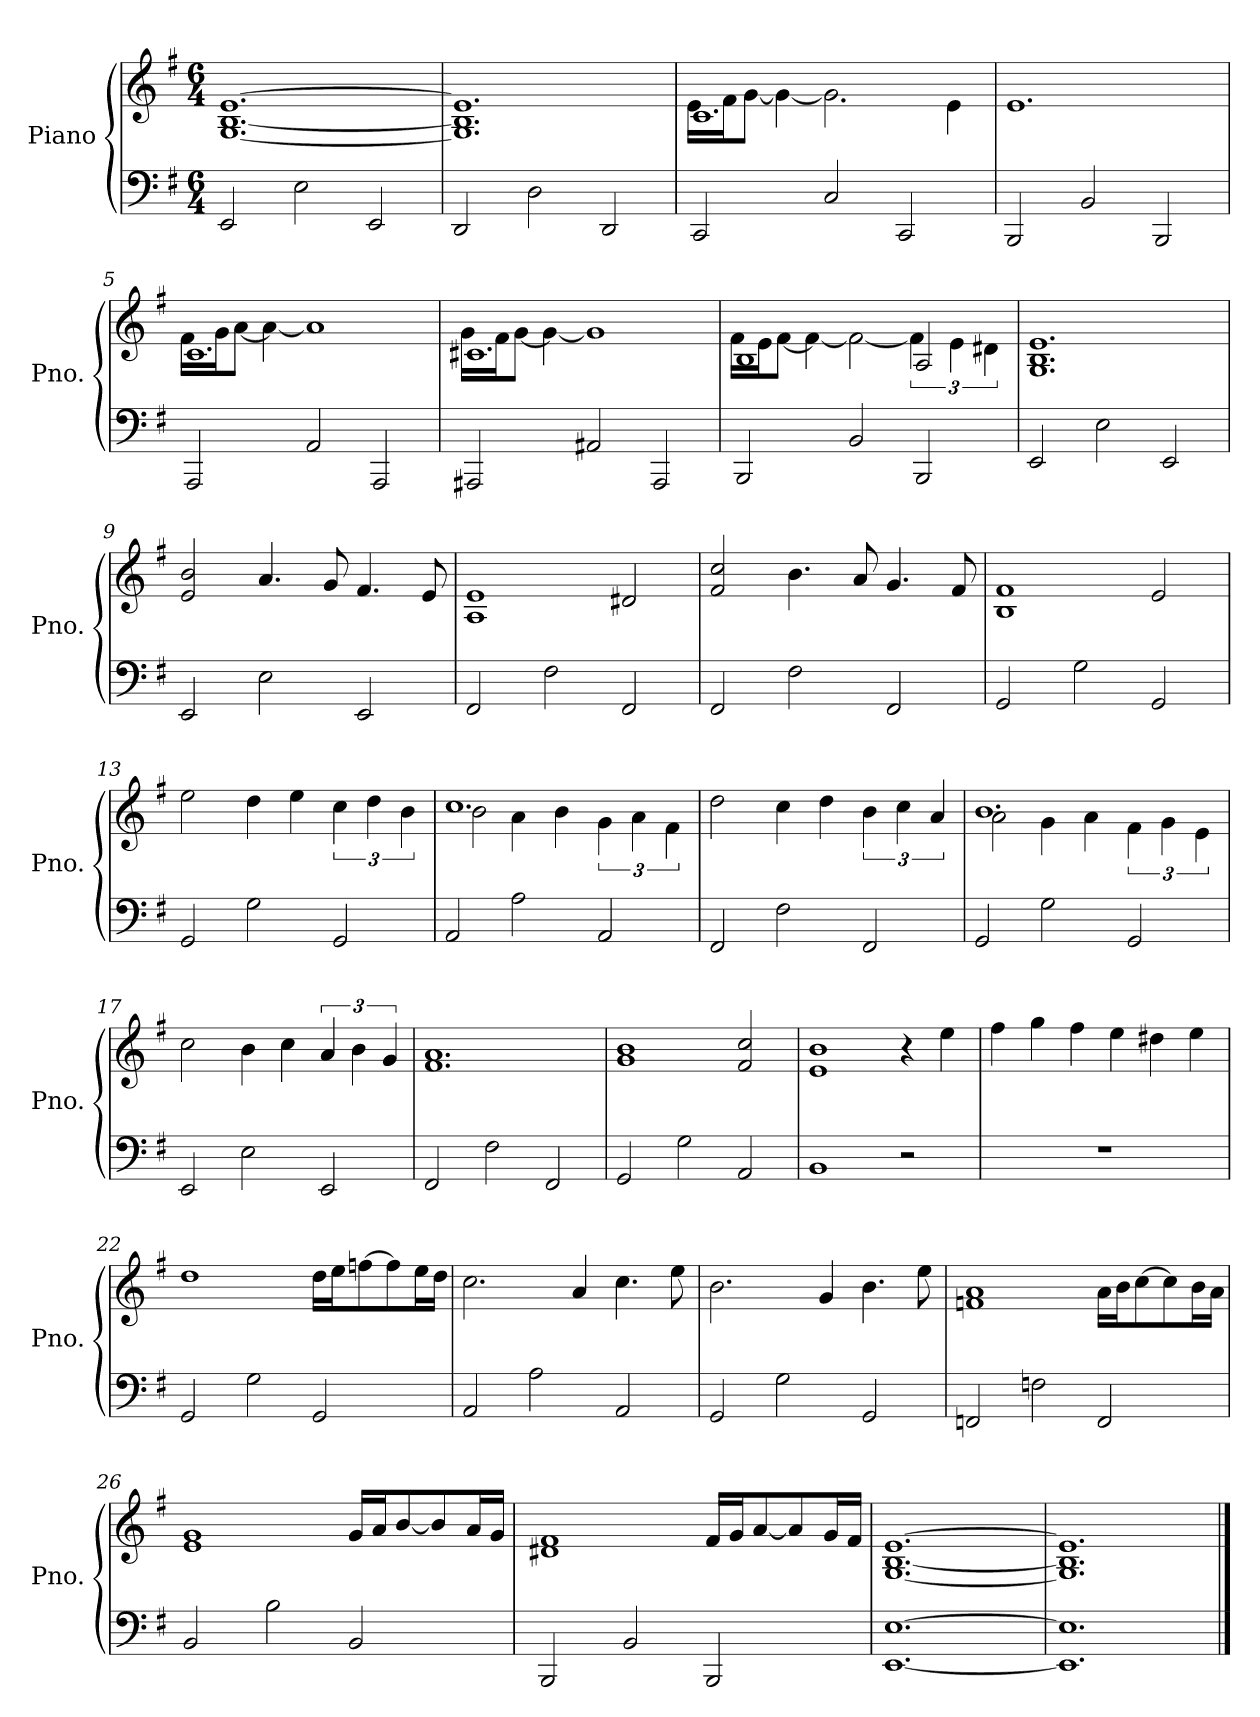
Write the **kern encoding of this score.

**kern	**kern
*part1	*part1
*staff2	*staff1
*I"Piano	*
*I'Pno.	*
*clefF4	*clefG2
*k[f#]	*k[f#]
*M6/4	*M6/4
=1	=1
2EE/	[1.G [1.B [1.e
2E\	.
2EE/	.
=2	=2
2DD/	1.G] 1.B] 1.e]
2D\	.
2DD/	.
=3	=3
*	*^
2CC/	1.c	16e\LL
.	.	16f#\J
.	.	[8g\J
.	.	4g\_
2C/	.	2.g\]
2CC/	.	.
.	.	4e\
*	*v	*v
=4	=4
2BBB/	1.e
2BB/	.
2BBB/	.
=5	=5
*	*^
2AAA/	1.c	16f#\LL
.	.	16g\J
.	.	[8a\J
.	.	4a\_
2AA/	.	1a]
2AAA/	.	.
=6	=6	=6
2AAA#X/	1.c#X	16g\LL
.	.	16f#\J
.	.	[8g\J
.	.	4g\_
2AA#X/	.	1g]
2AAA#/	.	.
!!LO:LB:g=z	!!
=7	=7	=7
2BBB/	1B	16f#\LL
.	.	16e\J
.	.	[8f#\J
.	.	4f#\_
2BB/	.	2f#\_
2BBB/	2A/	6f#\]
.	.	6e\
.	.	6d#X\
*	*v	*v
=8	=8
2EE/	1.G 1.B 1.e
2E\	.
2EE/	.
=9	=9
2EE/	2e/ 2b/
2E\	4.a/
.	8g/
2EE/	4.f#/
.	8e/
=10	=10
2FF#/	1A 1e
2F#\	.
2FF#/	2d#X/
=11	=11
2FF#/	2f#/ 2cc/
2F#\	4.b\
.	8a/
2FF#/	4.g/
.	8f#/
=12	=12
2GG/	1B 1f#
2G\	.
2GG/	2e/
!!LO:LB:g=z
=13	=13
2GG/	2ee\
2G\	4dd\
.	4ee\
2GG/	6cc\
.	6dd\
.	6b\
=14	=14
*	*^
2AA/	1.cc	2b\
2A\	.	4a\
.	.	4b\
2AA/	.	6g\
.	.	6a\
.	.	6f#\
*	*v	*v
=15	=15
2FF#/	2dd\
2F#\	4cc\
.	4dd\
2FF#/	6b\
.	6cc\
.	6a/
=16	=16
*	*^
2GG/	1.b	2a\
2G\	.	4g\
.	.	4a\
2GG/	.	6f#\
.	.	6g\
.	.	6e\
*	*v	*v
=17	=17
2EE/	2cc\
2E\	4b\
.	4cc\
2EE/	6a/
.	6b\
.	6g/
=18	=18
2FF#/	1.f# 1.a
2F#\	.
2FF#/	.
=19	=19
2GG/	1g 1b
2G\	.
2AA/	2f#/ 2cc/
!!LO:LB:g=z
=20	=20
1BB	1e 1b
2r	4r
.	4ee\
=21	=21
1.r	4ff#\
.	4gg\
.	4ff#\
.	4ee\
.	4dd#X\
.	4ee\
=22	=22
2GG/	1dd
2G\	.
2GG/	16dd\LL
.	16ee\J
.	[8ffn\
.	8ff\]
.	16ee\L
.	16dd\JJ
=23	=23
2AA/	2.cc\
2A\	.
.	4a/
2AA/	4.cc\
.	8ee\
=24	=24
2GG/	2.b\
2G\	.
.	4g/
2GG/	4.b\
.	8ee\
=25	=25
2FFn/	1fn 1a
2Fn\	.
2FF/	16a\LL
.	16b\J
.	[8cc\
.	8cc\]
.	16b\L
.	16a\JJ
!!LO:LB:g=z
=26	=26
2BB/	1e 1g
2B\	.
2BB/	16g/LL
.	16a/J
.	[8b/
.	8b/]
.	16a/L
.	16g/JJ
=27	=27
2BBB/	1d#X 1f#
2BB/	.
2BBB/	16f#/LL
.	16g/J
.	[8a/
.	8a/]
.	16g/L
.	16f#/JJ
=28	=28
[1.EE [1.E	[1.G [1.B [1.e
=29	=29
1.EE] 1.E]	1.G] 1.B] 1.e]
==	==
*-	*-
